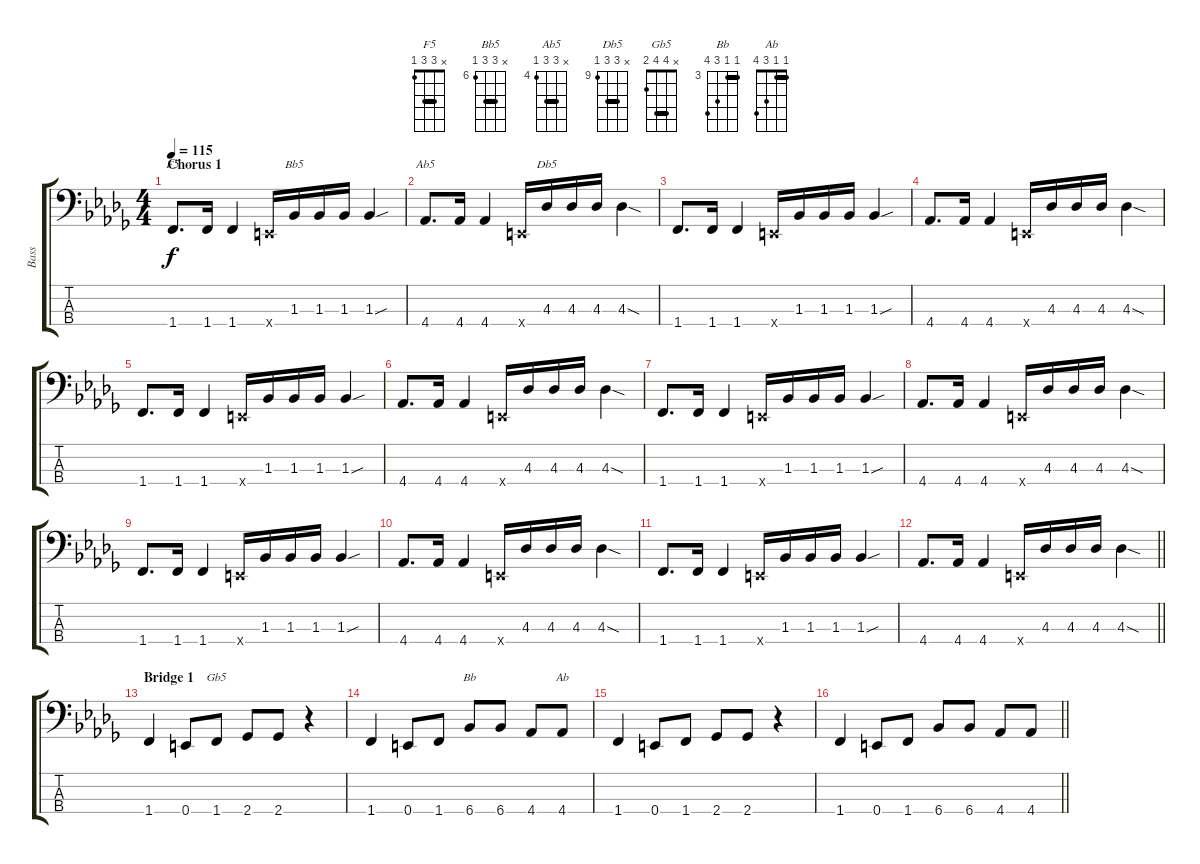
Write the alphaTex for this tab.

\track ("Bass" "Bass") {instrument electricbasspick}
\staff {score tabs}
\tuning (G2 D2 A1 E1) {hide}
\chord ("F5" x 3 3 1) {barre 3}
\chord ("Bb5" x 8 8 6) {firstfret 6 barre 8}
\chord ("Ab5" x 6 6 4) {firstfret 4 barre 6}
\chord ("Db5" x 11 11 9) {firstfret 9 barre 11}
\chord ("Gb5" x 4 4 2) {barre 4}
\chord ("Bb" 3 3 5 6) {firstfret 3 barre 3}
\chord ("Ab" 1 1 3 4) {barre 1}
\ts (4 4)
\section ("" "Chorus 1")
\tempo 115
\clef f4
\ks bbminor
1.4.8{d ch "F5" dy f} 1.4.16 1.4.4 0.4{x}.16 1.3.16{ch "Bb5"} 1.3.16 1.3.16 1.3{sou}.4 |
4.4.8{d ch "Ab5"} 4.4.16 4.4.4 0.4{x}.16 4.3.16{ch "Db5"} 4.3.16 4.3.16 4.3{sod}.4 |
1.4.8{d} 1.4.16 1.4.4 0.4{x}.16 1.3.16 1.3.16 1.3.16 1.3{sou}.4 |
4.4.8{d} 4.4.16 4.4.4 0.4{x}.16 4.3.16 4.3.16 4.3.16 4.3{sod}.4 |
1.4.8{d} 1.4.16 1.4.4 0.4{x}.16 1.3.16 1.3.16 1.3.16 1.3{sou}.4 |
4.4.8{d} 4.4.16 4.4.4 0.4{x}.16 4.3.16 4.3.16 4.3.16 4.3{sod}.4 |
1.4.8{d} 1.4.16 1.4.4 0.4{x}.16 1.3.16 1.3.16 1.3.16 1.3{sou}.4 |
4.4.8{d} 4.4.16 4.4.4 0.4{x}.16 4.3.16 4.3.16 4.3.16 4.3{sod}.4 |
1.4.8{d} 1.4.16 1.4.4 0.4{x}.16 1.3.16 1.3.16 1.3.16 1.3{sou}.4 |
4.4.8{d} 4.4.16 4.4.4 0.4{x}.16 4.3.16 4.3.16 4.3.16 4.3{sod}.4 |
1.4.8{d} 1.4.16 1.4.4 0.4{x}.16 1.3.16 1.3.16 1.3.16 1.3{sou}.4 |
\barLineRight lightlight
4.4.8{d} 4.4.16 4.4.4 0.4{x}.16 4.3.16 4.3.16 4.3.16 4.3{sod}.4 |
\section ("" "Bridge 1")
1.4.4 0.4.8 1.4.8{ch "Gb5"} 2.4.8 2.4.8 r.4 |
1.4.4 0.4.8 1.4.8 6.4.8{ch "Bb"} 6.4.8 4.4.8 4.4.8{ch "Ab"} |
1.4.4 0.4.8 1.4.8 2.4.8 2.4.8 r.4 |
\barLineRight lightlight
1.4.4 0.4.8 1.4.8 6.4.8 6.4.8 4.4.8 4.4.8
